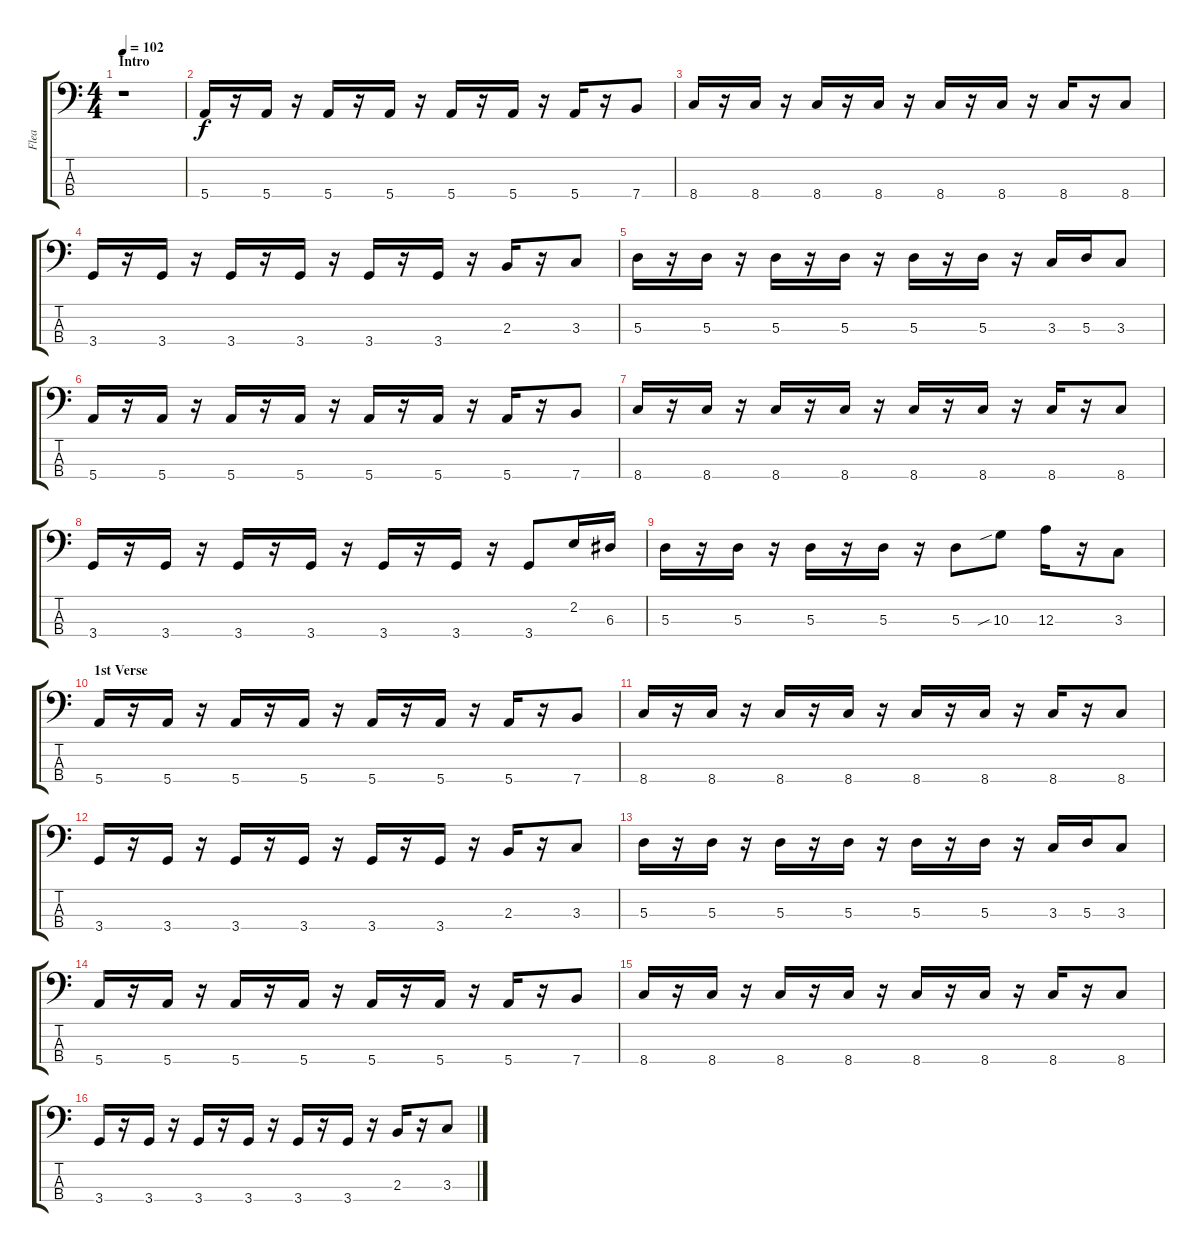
\track ("Flea" "Flea") {instrument electricbassfinger}
\staff {score tabs}
\tuning (G2 D2 A1 E1) {hide}
\ts (4 4)
\section ("" "Intro")
\tempo 102
\clef f4
\ks c
r.1{dy f instrument electricbassfinger} |
5.4.16 r.16 5.4.16 r.16 5.4.16 r.16 5.4.16 r.16 5.4.16 r.16 5.4.16 r.16 5.4.16 r.16 7.4.8 |
8.4.16 r.16 8.4.16 r.16 8.4.16 r.16 8.4.16 r.16 8.4.16 r.16 8.4.16 r.16 8.4.16 r.16 8.4.8 |
3.4.16 r.16 3.4.16 r.16 3.4.16 r.16 3.4.16 r.16 3.4.16 r.16 3.4.16 r.16 2.3.16 r.16 3.3.8 |
5.3.16 r.16 5.3.16 r.16 5.3.16 r.16 5.3.16 r.16 5.3.16 r.16 5.3.16 r.16 3.3.16 5.3.16 3.3.8 |
5.4.16 r.16 5.4.16 r.16 5.4.16 r.16 5.4.16 r.16 5.4.16 r.16 5.4.16 r.16 5.4.16 r.16 7.4.8 |
8.4.16 r.16 8.4.16 r.16 8.4.16 r.16 8.4.16 r.16 8.4.16 r.16 8.4.16 r.16 8.4.16 r.16 8.4.8 |
3.4.16 r.16 3.4.16 r.16 3.4.16 r.16 3.4.16 r.16 3.4.16 r.16 3.4.16 r.16 3.4.8 2.2.16 6.3.16 |
5.3.16 r.16 5.3.16 r.16 5.3.16 r.16 5.3.16 r.16 5.3.8 10.3{sib}.8 12.3.16 r.16 3.3.8 |
\section ("" "1st Verse")
5.4.16 r.16 5.4.16 r.16 5.4.16 r.16 5.4.16 r.16 5.4.16 r.16 5.4.16 r.16 5.4.16 r.16 7.4.8 |
8.4.16 r.16 8.4.16 r.16 8.4.16 r.16 8.4.16 r.16 8.4.16 r.16 8.4.16 r.16 8.4.16 r.16 8.4.8 |
3.4.16 r.16 3.4.16 r.16 3.4.16 r.16 3.4.16 r.16 3.4.16 r.16 3.4.16 r.16 2.3.16 r.16 3.3.8 |
5.3.16 r.16 5.3.16 r.16 5.3.16 r.16 5.3.16 r.16 5.3.16 r.16 5.3.16 r.16 3.3.16 5.3.16 3.3.8 |
5.4.16 r.16 5.4.16 r.16 5.4.16 r.16 5.4.16 r.16 5.4.16 r.16 5.4.16 r.16 5.4.16 r.16 7.4.8 |
8.4.16 r.16 8.4.16 r.16 8.4.16 r.16 8.4.16 r.16 8.4.16 r.16 8.4.16 r.16 8.4.16 r.16 8.4.8 |
3.4.16 r.16 3.4.16 r.16 3.4.16 r.16 3.4.16 r.16 3.4.16 r.16 3.4.16 r.16 2.3.16 r.16 3.3.8
